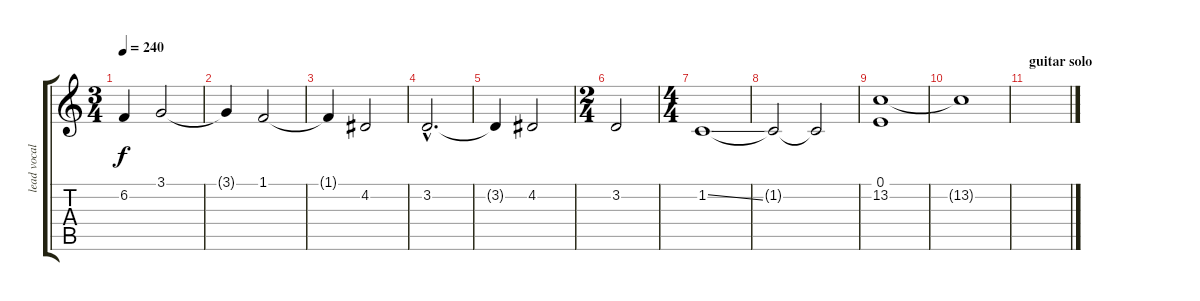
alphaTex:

\track ("lead vocals(fabio lione)" "lead vocal") {instrument flute}
\staff {score tabs}
\tuning (E4 B3 G3 D3 A2 E2) {hide}
\ts (3 4)
\tempo 240
\clef g2
\ks c
6.2{t}.4{dy f} 3.1.2 |
3.1{t}.4 1.1.2 |
1.1{t}.4 4.2.2 |
3.2{hac}.2{d} |
3.2{t}.4 4.2.2 |
\ts (2 4)
3.2.2 |
\ts (4 4)
1.2{ss}.1 |
1.2{t}.2 1.2{t}.2 |
(0.1 13.2).1 |
13.2{t}.1 |
\section ("" "guitar solo")
